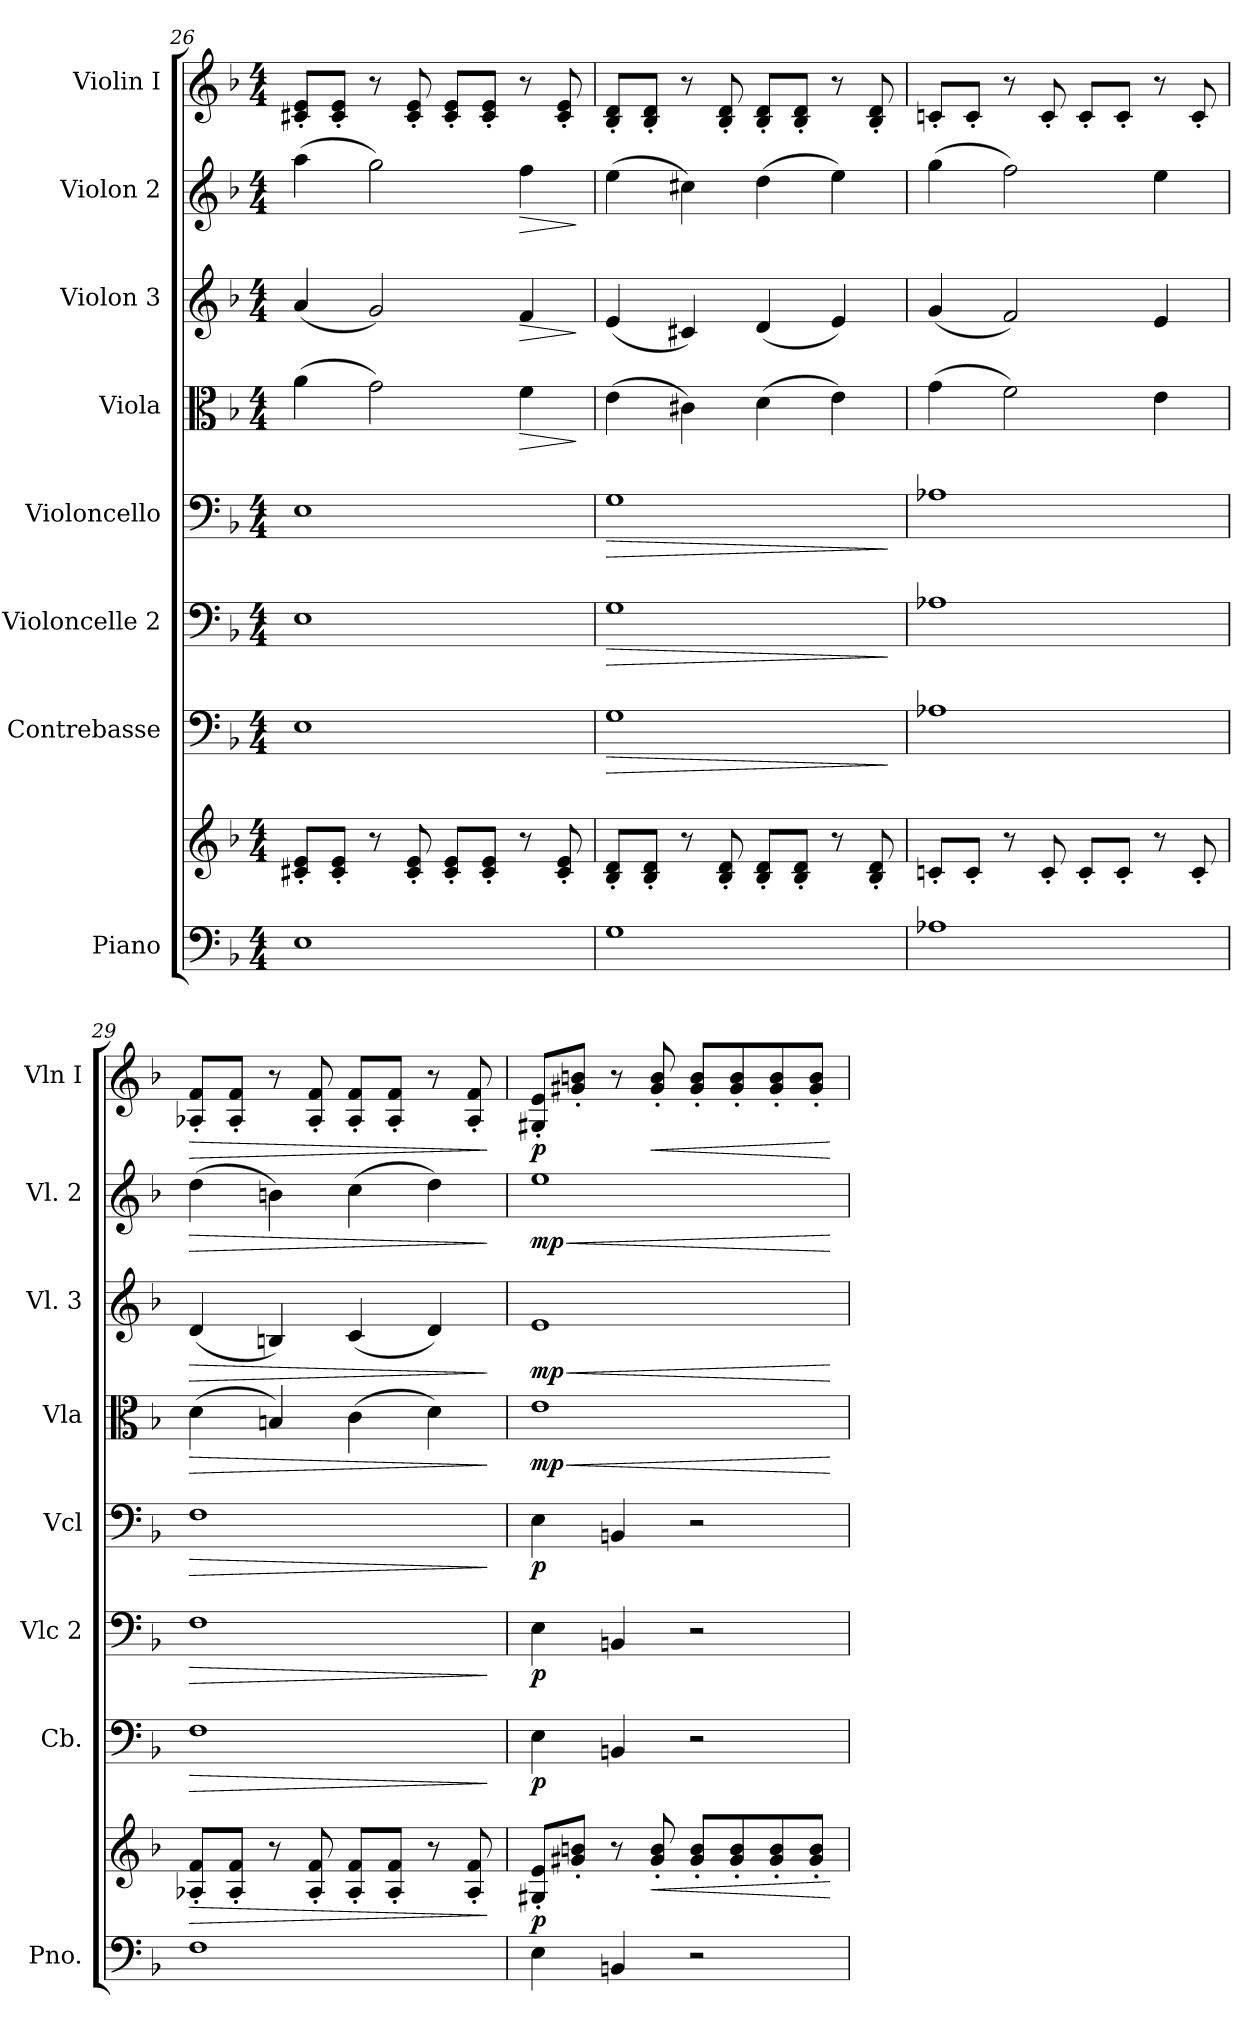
**kern	**kern	**dynam	**kern	**dynam	**kern	**dynam	**kern	**dynam	**kern	**dynam	**kern	**dynam	**kern	**dynam	**kern	**dynam
*part8	*part8	*part8	*part7	*part7	*part6	*part6	*part5	*part5	*part4	*part4	*part3	*part3	*part2	*part2	*part1	*part1
*staff9	*staff8	*staff8/9	*staff7	*staff7	*staff6	*staff6	*staff5	*staff5	*staff4	*staff4	*staff3	*staff3	*staff2	*staff2	*staff1	*staff1
*I"Piano	*	*	*I"Contrebasse	*	*I"Violoncelle 2	*	*I"Violoncello	*	*I"Viola	*	*I"Violon 3	*	*I"Violon 2	*	*I"Violin I	*
*I'Pno.	*	*	*I'Cb.	*	*I'Vlc 2	*	*I'Vcl	*	*I'Vla	*	*I'Vl. 3	*	*I'Vl. 2	*	*I'Vln I	*
*clefF4	*clefG2	*	*clefF4	*	*clefF4	*	*clefF4	*	*clefC3	*	*clefG2	*	*clefG2	*	*clefG2	*
*	*	*	*ITrd7c12	*	*	*	*	*	*	*	*	*	*	*	*	*
*k[b-]	*k[b-]	*	*k[b-]	*	*k[b-]	*	*k[b-]	*	*k[b-]	*	*k[b-]	*	*k[b-]	*	*k[b-]	*
*M4/4	*M4/4	*	*M4/4	*	*M4/4	*	*M4/4	*	*M4/4	*	*M4/4	*	*M4/4	*	*M4/4	*
=26	=26	=26	=26	=26	=26	=26	=26	=26	=26	=26	=26	=26	=26	=26	=26	=26
1E	8c#X/' 8e/'L	.	1EE	.	1E	.	1E	.	(4a\	.	(4a/	.	(4aa\	.	8c#X/' 8e/'L	.
.	8c#/' 8e/'J	.	.	.	.	.	.	.	.	.	.	.	.	.	8c#/' 8e/'J	.
.	8r	.	.	.	.	.	.	.	2g\)	.	2g/)	.	2gg\)	.	8r	.
.	8c#/' 8e/'	.	.	.	.	.	.	.	.	.	.	.	.	.	8c#/' 8e/'	.
.	8c#/' 8e/'L	.	.	.	.	.	.	.	.	.	.	.	.	.	8c#/' 8e/'L	.
.	8c#/' 8e/'J	.	.	.	.	.	.	.	.	.	.	.	.	.	8c#/' 8e/'J	.
!	!	!	!	!	!	!	!	!	!	!LO:HP:b	!	!	!	!	!	!
!	!	!	!	!	!	!	!	!	!	!LO:HP:n=1:b	!	!LO:HP:b	!	!	!	!
!	!	!	!	!	!	!	!	!	!	!	!	!LO:HP:n=1:b	!	!LO:HP:b	!	!
.	8r	.	.	.	.	.	.	.	4f\	> >	4f/	> >	4ff\	>	8r	.
.	8c#/' 8e/'	.	.	.	.	.	.	.	.	.	.	.	.	.	8c#/' 8e/'	.
.	.	.	.	.	.	.	.	.	.	]	.	]	.	]	.	.
=27	=27	=27	=27	=27	=27	=27	=27	=27	=27	=27	=27	=27	=27	=27	=27	=27
!	!	!	!	!LO:HP:b	!	!LO:HP:b	!	!LO:HP:b	!	!	!	!	!	!	!	!
1G	8B-/' 8d/'L	.	1GG	>	1G	>	1G	>	(4e\	.	(4e/	.	(4ee\	.	8B-/' 8d/'L	.
.	8B-/' 8d/'J	.	.	.	.	.	.	.	.	.	.	.	.	.	8B-/' 8d/'J	.
.	8r	.	.	.	.	.	.	.	4c#X\)	]	4c#X/)	]	4cc#X\)	.	8r	.
.	8B-/' 8d/'	.	.	.	.	.	.	.	.	.	.	.	.	.	8B-/' 8d/'	.
.	8B-/' 8d/'L	.	.	.	.	.	.	.	(4d\	.	(4d/	.	(4dd\	.	8B-/' 8d/'L	.
.	8B-/' 8d/'J	.	.	.	.	.	.	.	.	.	.	.	.	.	8B-/' 8d/'J	.
.	8r	.	.	.	.	.	.	.	4e\)	.	4e/)	.	4ee\)	.	8r	.
.	8B-/' 8d/'	.	.	.	.	.	.	.	.	.	.	.	.	.	8B-/' 8d/'	.
.	.	.	.	]	.	]	.	]	.	.	.	.	.	.	.	.
!!LO:LB:g=z
=28	=28	=28	=28	=28	=28	=28	=28	=28	=28	=28	=28	=28	=28	=28	=28	=28
1A-X	8cn'/L	.	1AA-X	.	1A-X	.	1A-X	.	(4g\	.	(4g/	.	(4gg\	.	8cni'/L	.
.	8c'/J	.	.	.	.	.	.	.	.	.	.	.	.	.	8c'/J	.
.	8r	.	.	.	.	.	.	.	2f\)	.	2f/)	.	2ff\)	.	8r	.
.	8c'/	.	.	.	.	.	.	.	.	.	.	.	.	.	8c'/	.
.	8c'/L	.	.	.	.	.	.	.	.	.	.	.	.	.	8c'/L	.
.	8c'/J	.	.	.	.	.	.	.	.	.	.	.	.	.	8c'/J	.
.	8r	.	.	.	.	.	.	.	4e\	.	4e/	.	4ee\	.	8r	.
.	8c'/	.	.	.	.	.	.	.	.	.	.	.	.	.	8c'/	.
=29	=29	=29	=29	=29	=29	=29	=29	=29	=29	=29	=29	=29	=29	=29	=29	=29
!	!	!LO:HP:b	!	!LO:HP:b	!	!LO:HP:b	!	!LO:HP:b	!	!LO:HP:b	!	!LO:HP:b	!	!LO:HP:b	!	!LO:HP:b
1F	8A-X/' 8f/'L	>	1FF	>	1F	>	1F	>	(4d\	>	(4d/	>	(4dd\	>	8A-X/' 8f/'L	>
.	8A-/' 8f/'J	.	.	.	.	.	.	.	.	.	.	.	.	.	8A-/' 8f/'J	.
.	8r	.	.	.	.	.	.	.	4Bn/)	.	4Bn/)	.	4bn\)	.	8r	.
.	8A-/' 8f/'	.	.	.	.	.	.	.	.	.	.	.	.	.	8A-/' 8f/'	.
.	8A-/' 8f/'L	.	.	.	.	.	.	.	(4c\	.	(4c/	.	(4cc\	.	8A-/' 8f/'L	.
.	8A-/' 8f/'J	.	.	.	.	.	.	.	.	.	.	.	.	.	8A-/' 8f/'J	.
.	8r	.	.	.	.	.	.	.	4d\)	.	4d/)	.	4dd\)	.	8r	.
.	8A-/' 8f/'	.	.	.	.	.	.	.	.	.	.	.	.	.	8A-/' 8f/'	.
.	.	]	.	]	.	]	.	]	.	]	.	]	.	]	.	]
=30	=30	=30	=30	=30	=30	=30	=30	=30	=30	=30	=30	=30	=30	=30	=30	=30
!	!	!LO:DY:b	!	!LO:DY:b	!	!LO:DY:b	!	!LO:DY:b	!	!LO:HP:b	!	!LO:HP:b	!	!LO:HP:b	!	!
!	!	!	!	!	!	!	!	!	!	!LO:DY:n=1:b	!	!LO:DY:n=1:b	!	!LO:DY:n=1:b	!	!LO:DY:b
4E\	8G#X/' 8e/'L	p	4EE\	p	4E\	p	4E\	p	1e	< mp	1e	< mp	1ee	< mp	8G#X/' 8e/'L	p
.	8g#X/' 8bn/'J	.	.	.	.	.	.	.	.	.	.	.	.	.	8g#X/' 8bn/'J	.
4BBn/	8r	.	4BBBn/	.	4BBn/	.	4BBn/	.	.	.	.	.	.	.	8r	.
!	!	!LO:HP:b	!	!	!	!	!	!	!	!	!	!	!	!	!	!LO:HP:b
.	8g#/' 8b/'	<	.	.	.	.	.	.	.	.	.	.	.	.	8g#/' 8b/'	<
2r	8g#/' 8b/'L	.	2r	.	2r	.	2r	.	.	.	.	.	.	.	8g#/' 8b/'L	.
.	8g#/' 8b/'	.	.	.	.	.	.	.	.	.	.	.	.	.	8g#/' 8b/'	.
.	8g#/' 8b/'	.	.	.	.	.	.	.	.	.	.	.	.	.	8g#/' 8b/'	.
.	8g#/' 8b/'J	.	.	.	.	.	.	.	.	.	.	.	.	.	8g#/' 8b/'J	.
.	.	[	.	.	.	.	.	.	.	[	.	[	.	[	.	[
=	=	=	=	=	=	=	=	=	=	=	=	=	=	=	=	=
*-	*-	*-	*-	*-	*-	*-	*-	*-	*-	*-	*-	*-	*-	*-	*-	*-
